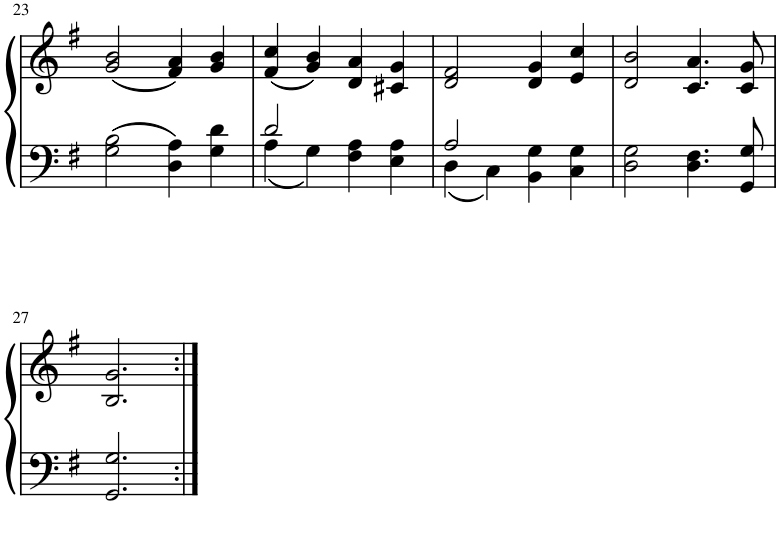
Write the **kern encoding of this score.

**kern	**kern
*part1	*part1
*staff2	*staff1
*I"Piano	*
*I'Pno.	*
!!LO:PB:g=z
*clefF4	*clefG2
*k[f#]	*k[f#]
*M4/4	*M4/4
=23	=23
2G\ 2B\	(2g/ 2b/
4D\ 4A\	4f#/ 4a/)
4G\ 4d\	4g/ 4b/
=24	=24
*^	*
2d/	4A\	(4f#/ 4cc/
.	4G\	4g/ 4b/)
2ryy	4F#\ 4A\	4d/ 4a/
.	4E\ 4A\	4c#X/ 4g/
=25	=25	=25
2A/	4D\	2d/ 2f#/
.	4C\	.
2ryy	4BB\ 4G\	4d/ 4g/
.	4C\ 4G\	4e/ 4cc/
*v	*v	*
=26	=26
2D\ 2G\	2d/ 2b/
4.D\ 4.F#\	4.c/ 4.a/
8GG/ 8G/	8c/ 8g/
!!LO:LB:g=z
=27	=27
2.GG/ 2.G/	2.B/ 2.g/
=:|!	=:|!
*-	*-
